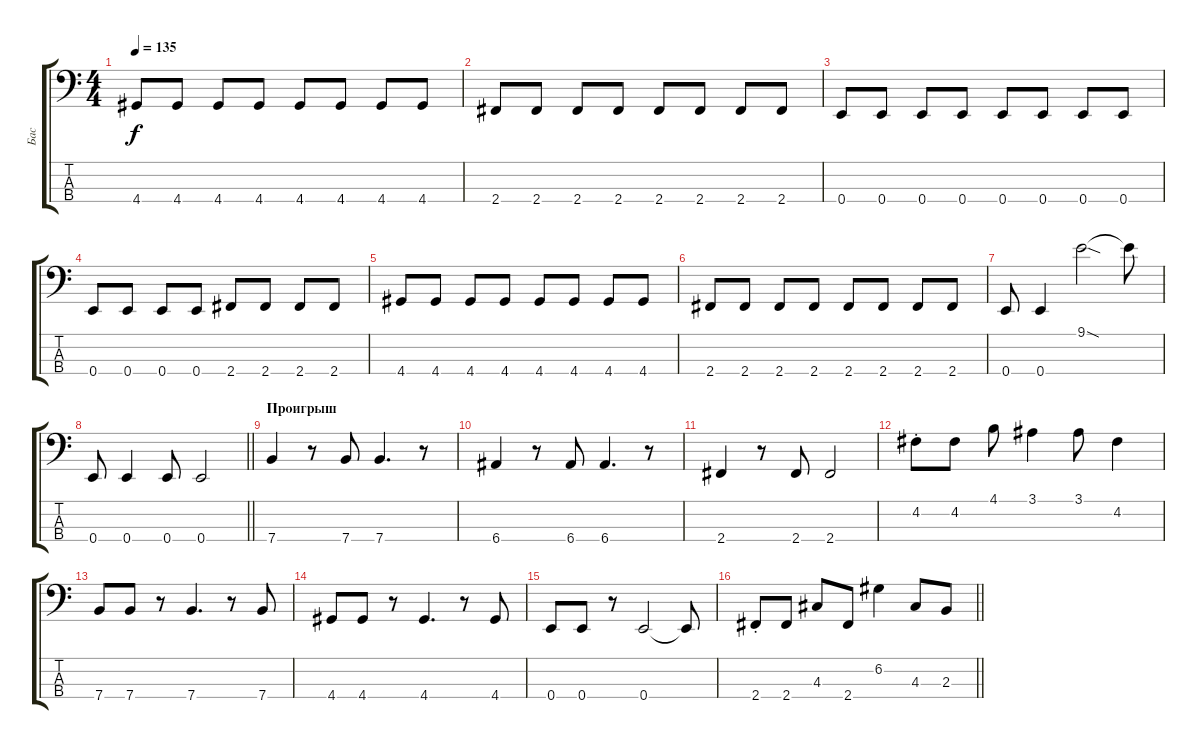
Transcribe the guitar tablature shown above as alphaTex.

\track ("Бас" "Бас") {instrument electricbassfinger}
\staff {score tabs}
\tuning (G2 D2 A1 E1) {hide}
\ts (4 4)
\tempo 135
\clef f4
\ks c
4.4.8{dy f} 4.4.8 4.4.8 4.4.8 4.4.8 4.4.8 4.4.8 4.4.8 |
2.4.8 2.4.8 2.4.8 2.4.8 2.4.8 2.4.8 2.4.8 2.4.8 |
0.4.8 0.4.8 0.4.8 0.4.8 0.4.8 0.4.8 0.4.8 0.4.8 |
0.4.8 0.4.8 0.4.8 0.4.8 2.4.8 2.4.8 2.4.8 2.4.8 |
4.4.8 4.4.8 4.4.8 4.4.8 4.4.8 4.4.8 4.4.8 4.4.8 |
2.4.8 2.4.8 2.4.8 2.4.8 2.4.8 2.4.8 2.4.8 2.4.8 |
0.4.8 0.4.4 9.1{sod}.2 9.1{t}.8 |
\barLineRight lightlight
0.4.8 0.4.4 0.4.8 0.4.2 |
\section ("" "Проигрыш")
7.4.4 r.8 7.4.8 7.4.4{d} r.8 |
6.4.4 r.8 6.4.8 6.4.4{d} r.8 |
2.4.4 r.8 2.4.8 2.4.2 |
4.2{st}.8 4.2.8 4.1.8 3.1.4 3.1.8 4.2.4 |
7.4.8 7.4.8 r.8 7.4.4{d} r.8 7.4.8 |
4.4.8 4.4.8 r.8 4.4.4{d} r.8 4.4.8 |
0.4.8 0.4.8 r.8 0.4.2 0.4{t}.8 |
\barLineRight lightlight
2.4{st}.8 2.4.8 4.3.8 2.4.8 6.2.4 4.3.8 2.3.8
